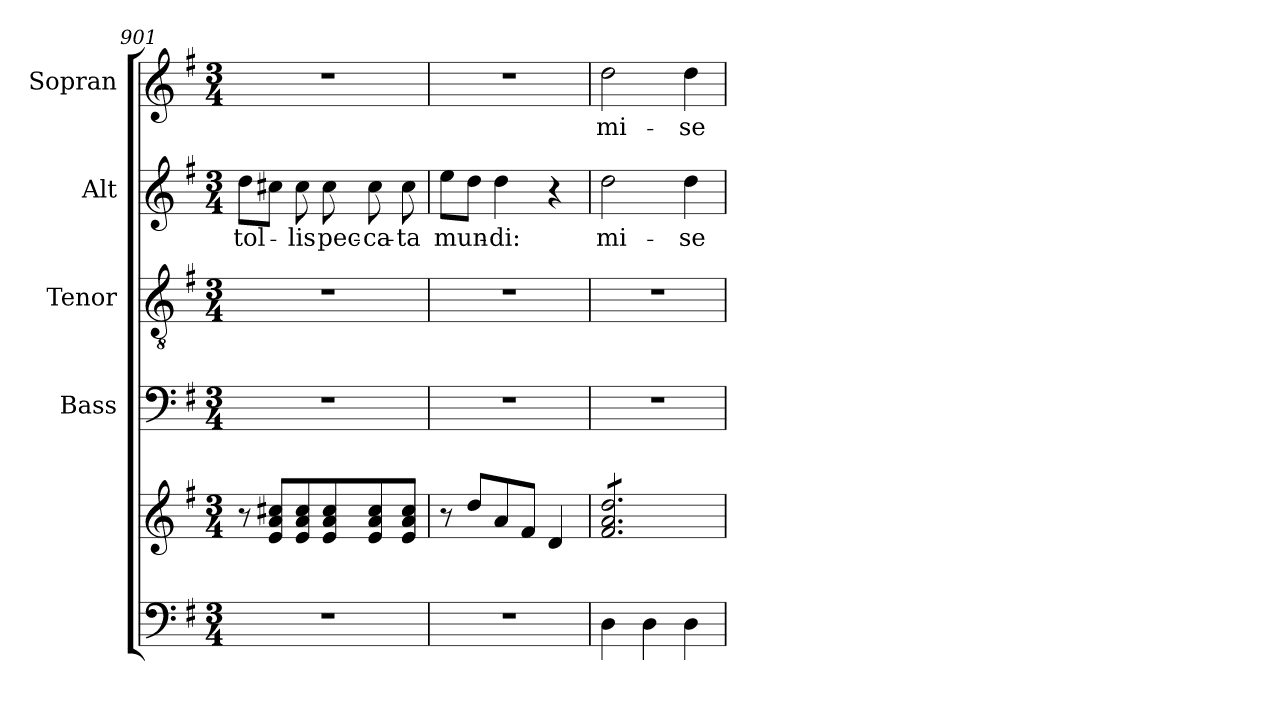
**kern	**kern	**kern	**kern	**kern	**text	**kern	**text
*part5	*part5	*part4	*part3	*part2	*part2	*part1	*part1
*staff6	*staff5	*staff4	*staff3	*staff2	*staff2	*staff1	*staff1
*	*	*I"Bass	*I"Tenor	*I"Alt	*	*I"Sopran	*
*	*	*I'B.	*I'T.	*I'A.	*	*I'S.	*
*clefF4	*clefG2	*clefF4	*clefGv2	*clefG2	*	*clefG2	*
*k[f#]	*k[f#]	*k[f#]	*k[f#]	*k[f#]	*	*k[f#]	*
*G:	*G:	*G:	*G:	*G:	*	*G:	*
*M3/4	*M3/4	*M3/4	*M3/4	*M3/4	*	*M3/4	*
=901	=901	=901	=901	=901	=901	=901	=901
!	!	!	!	!	!LO:LY:b	!	!
2.r	8r	2.r	2.r	8dd\L	tol-	2.r	.
.	8e/ 8a/ 8cc#X/L	.	.	8cc#X\J	.	.	.
!	!	!	!	!	!LO:LY:b	!	!
.	8e/ 8a/ 8cc#/	.	.	8cc#\	-lis	.	.
!	!	!	!	!	!LO:LY:b	!	!
.	8e/ 8a/ 8cc#/	.	.	8cc#\	pec-	.	.
!	!	!	!	!	!LO:LY:b	!	!
.	8e/ 8a/ 8cc#/	.	.	8cc#\	-ca-	.	.
!	!	!	!	!	!LO:LY:b	!	!
.	8e/ 8a/ 8cc#/J	.	.	8cc#\	-ta	.	.
=902	=902	=902	=902	=902	=902	=902	=902
!	!	!	!	!	!LO:LY:b	!	!
2.r	8r	2.r	2.r	8ee\L	mun-	2.r	.
.	8dd/L	.	.	8dd\J	.	.	.
!	!	!	!	!	!LO:LY:b	!	!
.	8a/	.	.	4dd\	-di:	.	.
.	8f#/J	.	.	.	.	.	.
.	4d/	.	.	4r	.	.	.
=903	=903	=903	=903	=903	=903	=903	=903
!	!	!	!	!	!LO:LY:b	!	!LO:LY:b
*	*tremolo	*	*	*	*	*	*
4D\	8f#/ 8a/ 8dd/L	2.r	2.r	2dd\	mi-	2dd\	mi-
.	8f#/ 8a/ 8dd/	.	.	.	.	.	.
4D\	8f#/ 8a/ 8dd/	.	.	.	.	.	.
.	8f#/ 8a/ 8dd/	.	.	.	.	.	.
!	!	!	!	!	!LO:LY:b	!	!LO:LY:b
4D\	8f#/ 8a/ 8dd/	.	.	4dd\	-se-	4dd\	-se-
.	8f#/ 8a/ 8dd/J	.	.	.	.	.	.
*	*Xtremolo	*	*	*	*	*	*
=	=	=	=	=	=	=	=
*-	*-	*-	*-	*-	*-	*-	*-
